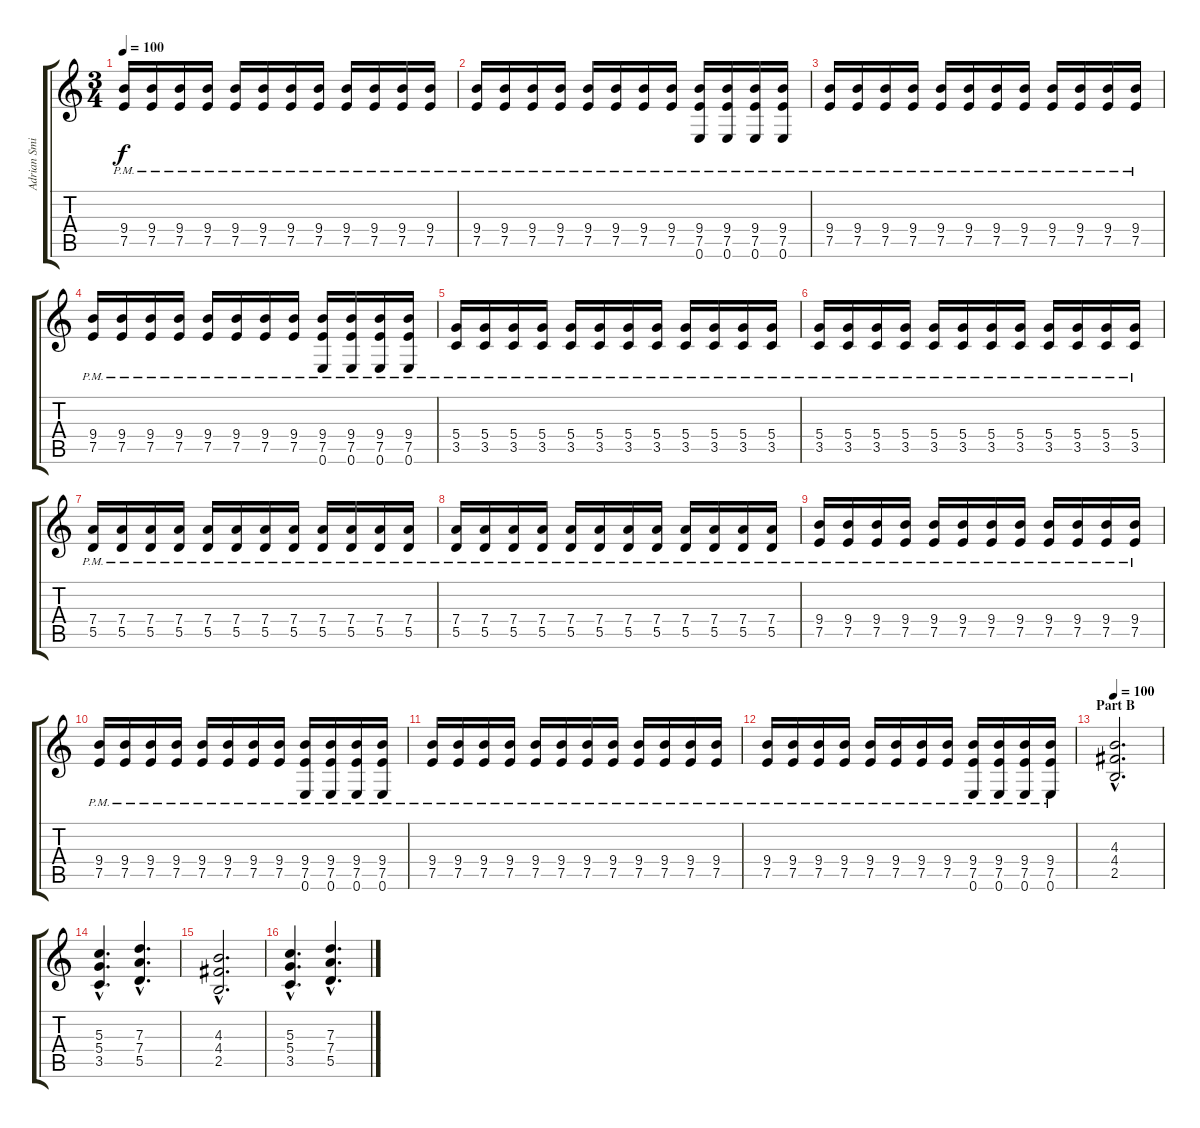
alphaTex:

\track ("Adrian Smith" "Adrian Smi") {instrument distortionguitar}
\staff {score tabs}
\tuning (E4 B3 G3 D3 A2 E2) {hide}
\ts (3 4)
\tempo 100
\clef g2
\ks c
(9.4{pm} 7.5{pm}).16{dy f} (9.4{pm} 7.5{pm}).16 (9.4{pm} 7.5{pm}).16 (9.4{pm} 7.5{pm}).16 (9.4{pm} 7.5{pm}).16 (9.4{pm} 7.5{pm}).16 (9.4{pm} 7.5{pm}).16 (9.4{pm} 7.5{pm}).16 (9.4{pm} 7.5{pm}).16 (9.4{pm} 7.5{pm}).16 (9.4{pm} 7.5{pm}).16 (9.4{pm} 7.5{pm}).16 |
(9.4{pm} 7.5{pm}).16 (9.4{pm} 7.5{pm}).16 (9.4{pm} 7.5{pm}).16 (9.4{pm} 7.5{pm}).16 (9.4{pm} 7.5{pm}).16 (9.4{pm} 7.5{pm}).16 (9.4{pm} 7.5{pm}).16 (9.4{pm} 7.5{pm}).16 (9.4{pm} 7.5{pm} 0.6).16 (9.4{pm} 7.5{pm} 0.6).16 (9.4{pm} 7.5{pm} 0.6).16 (9.4{pm} 7.5{pm} 0.6).16 |
(9.4{pm} 7.5{pm}).16 (9.4{pm} 7.5{pm}).16 (9.4{pm} 7.5{pm}).16 (9.4{pm} 7.5{pm}).16 (9.4{pm} 7.5{pm}).16 (9.4{pm} 7.5{pm}).16 (9.4{pm} 7.5{pm}).16 (9.4{pm} 7.5{pm}).16 (9.4{pm} 7.5{pm}).16 (9.4{pm} 7.5{pm}).16 (9.4{pm} 7.5{pm}).16 (9.4{pm} 7.5{pm}).16 |
(9.4{pm} 7.5{pm}).16 (9.4{pm} 7.5{pm}).16 (9.4{pm} 7.5{pm}).16 (9.4{pm} 7.5{pm}).16 (9.4{pm} 7.5{pm}).16 (9.4{pm} 7.5{pm}).16 (9.4{pm} 7.5{pm}).16 (9.4{pm} 7.5{pm}).16 (9.4{pm} 7.5{pm} 0.6).16 (9.4{pm} 7.5{pm} 0.6).16 (9.4{pm} 7.5{pm} 0.6).16 (9.4{pm} 7.5{pm} 0.6).16 |
(5.4{pm} 3.5{pm}).16 (5.4{pm} 3.5{pm}).16 (5.4{pm} 3.5{pm}).16 (5.4{pm} 3.5{pm}).16 (5.4{pm} 3.5{pm}).16 (5.4{pm} 3.5{pm}).16 (5.4{pm} 3.5{pm}).16 (5.4{pm} 3.5{pm}).16 (5.4{pm} 3.5{pm}).16 (5.4{pm} 3.5{pm}).16 (5.4{pm} 3.5{pm}).16 (5.4{pm} 3.5{pm}).16 |
(5.4{pm} 3.5{pm}).16 (5.4{pm} 3.5{pm}).16 (5.4{pm} 3.5{pm}).16 (5.4{pm} 3.5{pm}).16 (5.4{pm} 3.5{pm}).16 (5.4{pm} 3.5{pm}).16 (5.4{pm} 3.5{pm}).16 (5.4{pm} 3.5{pm}).16 (5.4{pm} 3.5{pm}).16 (5.4{pm} 3.5{pm}).16 (5.4{pm} 3.5{pm}).16 (5.4{pm} 3.5{pm}).16 |
(7.4{pm} 5.5{pm}).16 (7.4{pm} 5.5{pm}).16 (7.4{pm} 5.5{pm}).16 (7.4{pm} 5.5{pm}).16 (7.4{pm} 5.5{pm}).16 (7.4{pm} 5.5{pm}).16 (7.4{pm} 5.5{pm}).16 (7.4{pm} 5.5{pm}).16 (7.4{pm} 5.5{pm}).16 (7.4{pm} 5.5{pm}).16 (7.4{pm} 5.5{pm}).16 (7.4{pm} 5.5{pm}).16 |
(7.4{pm} 5.5{pm}).16 (7.4{pm} 5.5{pm}).16 (7.4{pm} 5.5{pm}).16 (7.4{pm} 5.5{pm}).16 (7.4{pm} 5.5{pm}).16 (7.4{pm} 5.5{pm}).16 (7.4{pm} 5.5{pm}).16 (7.4{pm} 5.5{pm}).16 (7.4{pm} 5.5{pm}).16 (7.4{pm} 5.5{pm}).16 (7.4{pm} 5.5{pm}).16 (7.4{pm} 5.5{pm}).16 |
(9.4{pm} 7.5{pm}).16 (9.4{pm} 7.5{pm}).16 (9.4{pm} 7.5{pm}).16 (9.4{pm} 7.5{pm}).16 (9.4{pm} 7.5{pm}).16 (9.4{pm} 7.5{pm}).16 (9.4{pm} 7.5{pm}).16 (9.4{pm} 7.5{pm}).16 (9.4{pm} 7.5{pm}).16 (9.4{pm} 7.5{pm}).16 (9.4{pm} 7.5{pm}).16 (9.4{pm} 7.5{pm}).16 |
(9.4{pm} 7.5{pm}).16 (9.4{pm} 7.5{pm}).16 (9.4{pm} 7.5{pm}).16 (9.4{pm} 7.5{pm}).16 (9.4{pm} 7.5{pm}).16 (9.4{pm} 7.5{pm}).16 (9.4{pm} 7.5{pm}).16 (9.4{pm} 7.5{pm}).16 (9.4{pm} 7.5{pm} 0.6{pm}).16 (9.4{pm} 7.5{pm} 0.6{pm}).16 (9.4{pm} 7.5{pm} 0.6{pm}).16 (9.4{pm} 7.5{pm} 0.6{pm}).16 |
(9.4{pm} 7.5{pm}).16 (9.4{pm} 7.5{pm}).16 (9.4{pm} 7.5{pm}).16 (9.4{pm} 7.5{pm}).16 (9.4{pm} 7.5{pm}).16 (9.4{pm} 7.5{pm}).16 (9.4{pm} 7.5{pm}).16 (9.4{pm} 7.5{pm}).16 (9.4{pm} 7.5{pm}).16 (9.4{pm} 7.5{pm}).16 (9.4{pm} 7.5{pm}).16 (9.4{pm} 7.5{pm}).16 |
(9.4{pm} 7.5{pm}).16 (9.4{pm} 7.5{pm}).16 (9.4{pm} 7.5{pm}).16 (9.4{pm} 7.5{pm}).16 (9.4{pm} 7.5{pm}).16 (9.4{pm} 7.5{pm}).16 (9.4{pm} 7.5{pm}).16 (9.4{pm} 7.5{pm}).16 (9.4{pm} 7.5{pm} 0.6).16 (9.4{pm} 7.5{pm} 0.6).16 (9.4{pm} 7.5{pm} 0.6).16 (9.4{pm} 7.5{pm} 0.6).16 |
\section ("" "Part B")
\tempo 100
(4.3{hac} 4.4{hac} 2.5{hac}).2{d volume 12} |
(5.3{hac} 5.4{hac} 3.5{hac}).4{d} (7.3{hac} 7.4{hac} 5.5{hac}).4{d} |
(4.3{hac} 4.4{hac} 2.5{hac}).2{d} |
(5.3{hac} 5.4{hac} 3.5{hac}).4{d} (7.3{hac} 7.4{hac} 5.5{hac}).4{d}
